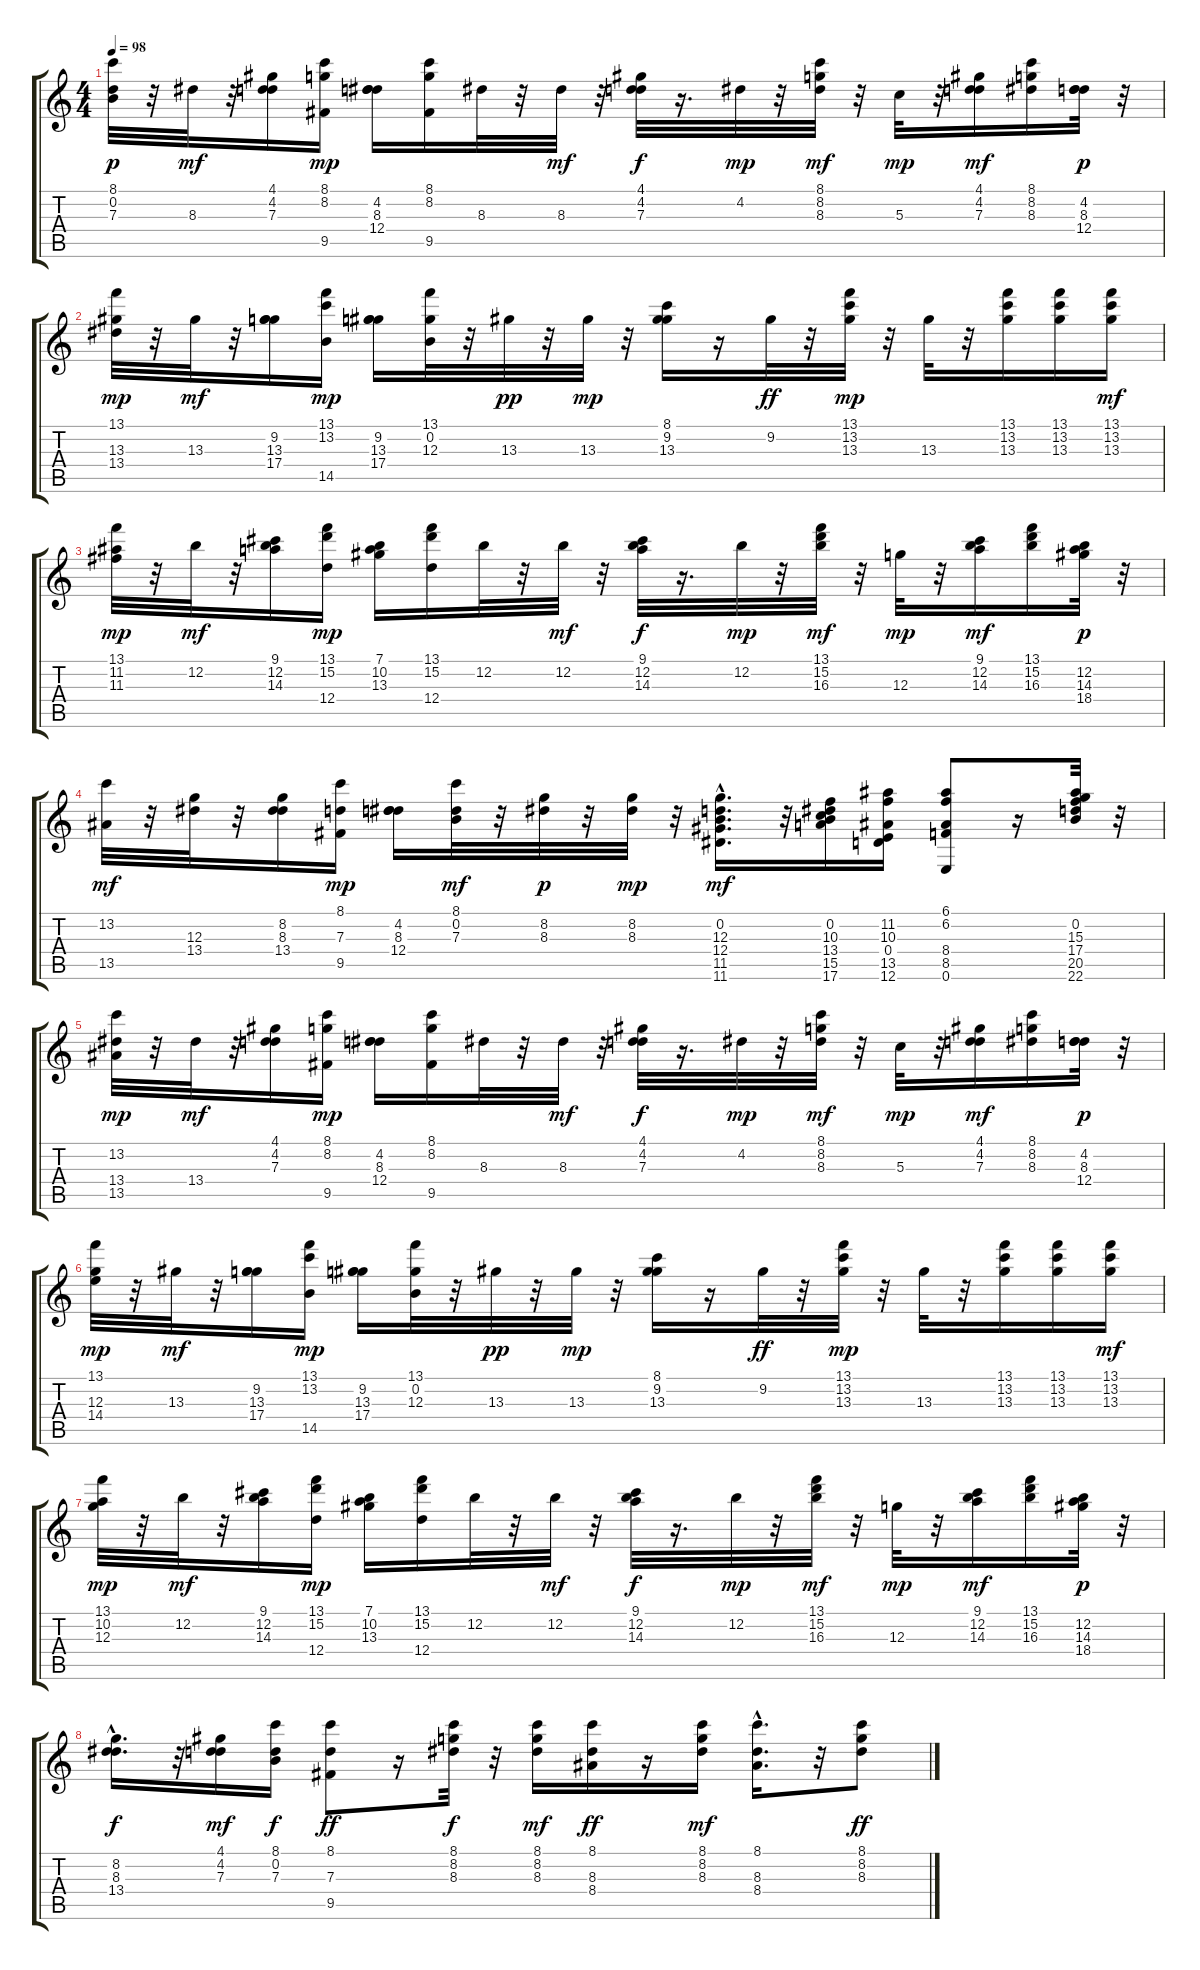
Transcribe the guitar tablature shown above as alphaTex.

\track "" {instrument electricguitarmuted}
\staff {score tabs}
\tuning (E4 B3 G3 D3 A2 E2) {hide}
\ts (4 4)
\tempo 98
\clef g2
\ks c
(8.1 0.2 7.3).32{dy p instrument electricguitarclean} r.32 8.3.32{dy mf} r.32 (4.1 4.2 7.3).16 (8.1 8.2 9.5).16{dy mp} (4.2 8.3 12.4).16 (8.1 8.2 9.5).16 8.3.32 r.32 8.3.32{dy mf} r.32 (4.1 4.2 7.3).32{dy f} r.16{d} 4.2.32{dy mp} r.32 (8.1 8.2 8.3).32{dy mf} r.32 5.3.32{dy mp} r.32 (4.1 4.2 7.3).16{dy mf} (8.1 8.2 8.3).16 (4.2 8.3 12.4).32{dy p} r.32 |
(13.1 13.3 13.4).32{dy mp} r.32 13.3.32{dy mf} r.32 (9.2 13.3 17.4).16 (13.1 13.2 14.5).16{dy mp} (9.2 13.3 17.4).16 (13.1 0.2 12.3).32 r.32 13.3.32{dy pp} r.32 13.3.32{dy mp} r.32 (8.1 9.2 13.3).16 r.16 9.2.32{dy ff} r.32 (13.1 13.2 13.3).32{dy mp} r.32 13.3.32 r.32 (13.1 13.2 13.3).16 (13.1 13.2 13.3).16 (13.1 13.2 13.3).16{dy mf} |
(13.1 11.2 11.3).32{dy mp} r.32 12.2.32{dy mf} r.32 (9.1 12.2 14.3).16 (13.1 15.2 12.4).16{dy mp} (7.1 10.2 13.3).16 (13.1 15.2 12.4).16 12.2.32 r.32 12.2.32{dy mf} r.32 (9.1 12.2 14.3).32{dy f} r.16{d} 12.2.32{dy mp} r.32 (13.1 15.2 16.3).32{dy mf} r.32 12.3.32{dy mp} r.32 (9.1 12.2 14.3).16{dy mf} (13.1 15.2 16.3).16 (12.2 14.3 18.4).32{dy p} r.32 |
(13.2 13.5).32{dy mf} r.32 (12.3 13.4).32 r.32 (8.2 8.3 13.4).16 (8.1 7.3 9.5).16{dy mp} (4.2 8.3 12.4).16 (8.1 0.2 7.3).32{dy mf} r.32 (8.2 8.3).32{dy p} r.32 (8.2 8.3).32{dy mp} r.32 (0.2{hac} 12.3{hac} 12.4{hac} 11.5{hac} 11.6{hac}).16{d dy mf} r.32 (0.2 10.3 13.4 15.5 17.6).16 (11.2 10.3 0.4 13.5 12.6).16 (6.1 6.2 8.4 8.5 0.6).8 r.16 (0.2 15.3 17.4 20.5 22.6).32 r.32 |
(13.2 13.4 13.5).32{dy mp} r.32 13.4.32{dy mf} r.32 (4.1 4.2 7.3).16 (8.1 8.2 9.5).16{dy mp} (4.2 8.3 12.4).16 (8.1 8.2 9.5).16 8.3.32 r.32 8.3.32{dy mf} r.32 (4.1 4.2 7.3).32{dy f} r.16{d} 4.2.32{dy mp} r.32 (8.1 8.2 8.3).32{dy mf} r.32 5.3.32{dy mp} r.32 (4.1 4.2 7.3).16{dy mf} (8.1 8.2 8.3).16 (4.2 8.3 12.4).32{dy p} r.32 |
(13.1 12.3 14.4).32{dy mp} r.32 13.3.32{dy mf} r.32 (9.2 13.3 17.4).16 (13.1 13.2 14.5).16{dy mp} (9.2 13.3 17.4).16 (13.1 0.2 12.3).32 r.32 13.3.32{dy pp} r.32 13.3.32{dy mp} r.32 (8.1 9.2 13.3).16 r.16 9.2.32{dy ff} r.32 (13.1 13.2 13.3).32{dy mp} r.32 13.3.32 r.32 (13.1 13.2 13.3).16 (13.1 13.2 13.3).16 (13.1 13.2 13.3).16{dy mf} |
(13.1 10.2 12.3).32{dy mp} r.32 12.2.32{dy mf} r.32 (9.1 12.2 14.3).16 (13.1 15.2 12.4).16{dy mp} (7.1 10.2 13.3).16 (13.1 15.2 12.4).16 12.2.32 r.32 12.2.32{dy mf} r.32 (9.1 12.2 14.3).32{dy f} r.16{d} 12.2.32{dy mp} r.32 (13.1 15.2 16.3).32{dy mf} r.32 12.3.32{dy mp} r.32 (9.1 12.2 14.3).16{dy mf} (13.1 15.2 16.3).16 (12.2 14.3 18.4).32{dy p} r.32 |
(8.2{hac} 8.3{hac} 13.4{hac}).16{d dy f} r.32 (4.1 4.2 7.3).16{dy mf} (8.1 0.2 7.3).16{dy f} (8.1 7.3 9.5).8{dy ff} r.16 (8.1 8.2 8.3).32{dy f} r.32 (8.1 8.2 8.3).16{dy mf} (8.1 8.3 8.4).16{dy ff} r.16 (8.1 8.2 8.3).16{dy mf} (8.1{hac} 8.3{hac} 8.4{hac}).16{d} r.32 (8.1 8.2 8.3).8{dy ff}
